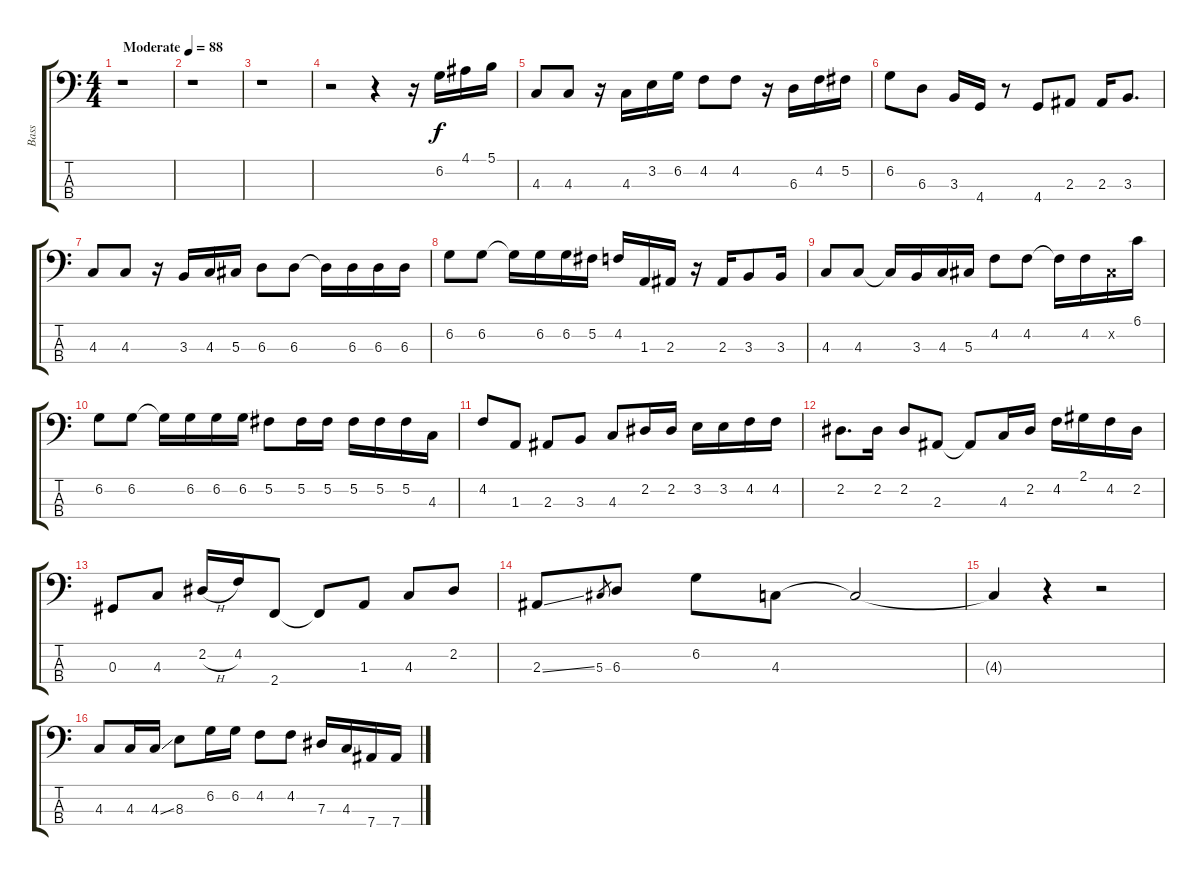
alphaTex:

\track ("Bass" "Bass") {instrument electricbassfinger}
\staff {score tabs}
\tuning (Gb2 Db2 Ab1 Eb1) {hide}
\ts (4 4)
\tempo (88 "Moderate")
\clef f4
\ks c
r.1{dy f instrument electricbassfinger} |
r.1 |
r.1 |
r.2 r.4 r.16 6.2.16 4.1.16 5.1.16 |
4.3.8 4.3.8 r.16 4.3.16 3.2.16 6.2.16 4.2.8 4.2.8 r.16 6.3.16 4.2.16 5.2.16 |
6.2.8 6.3.8 3.3.16 4.4.16 r.8 4.4.8 2.3.8 2.3.16 3.3.8{d} |
4.3.8 4.3.8 r.16 3.3.16 4.3.16 5.3.16 6.3.8 6.3.8 6.3{t}.16 6.3.16 6.3.16 6.3.16 |
6.2.8 6.2.8 6.2{t}.16 6.2.16 6.2.16 5.2.16 4.2.16 1.3.16 2.3.16 r.16 2.3.16 3.3.8 3.3.16 |
4.3.8 4.3.8 4.3{t}.16 3.3.16 4.3.16 5.3.16 4.2.8 4.2.8 4.2{t}.16 4.2.16 0.2{x}.16 6.1.16 |
6.2.8 6.2.8 6.2{t}.16 6.2.16 6.2.16 6.2.16 5.2.8 5.2.16 5.2.16 5.2.16 5.2.16 5.2.16 4.3.16 |
4.2.8 1.3.8 2.3.8 3.3.8 4.3.8 2.2.16 2.2.16 3.2.16 3.2.16 4.2.16 4.2.16 |
2.2.8{d} 2.2.16 2.2.8 2.3.8 2.3{t}.8 4.3.16 2.2.16 4.2.16 2.1.16 4.2.16 2.2.16 |
0.3.8 4.3.8 2.2{h}.16 4.2.16 2.4.8 2.4{t}.8 1.3.8 4.3.8 2.2.8 |
2.3{ss}.8 5.3.8{gr} 6.3.8 6.2.8 4.3.8 4.3{t}.2 |
4.3{t}.4 r.4 r.2 |
4.3.8 4.3.16 4.3{ss}.16 8.3.8 6.2.16 6.2.16 4.2.8 4.2.8 7.3.16 4.3.16 7.4.16 7.4.16
